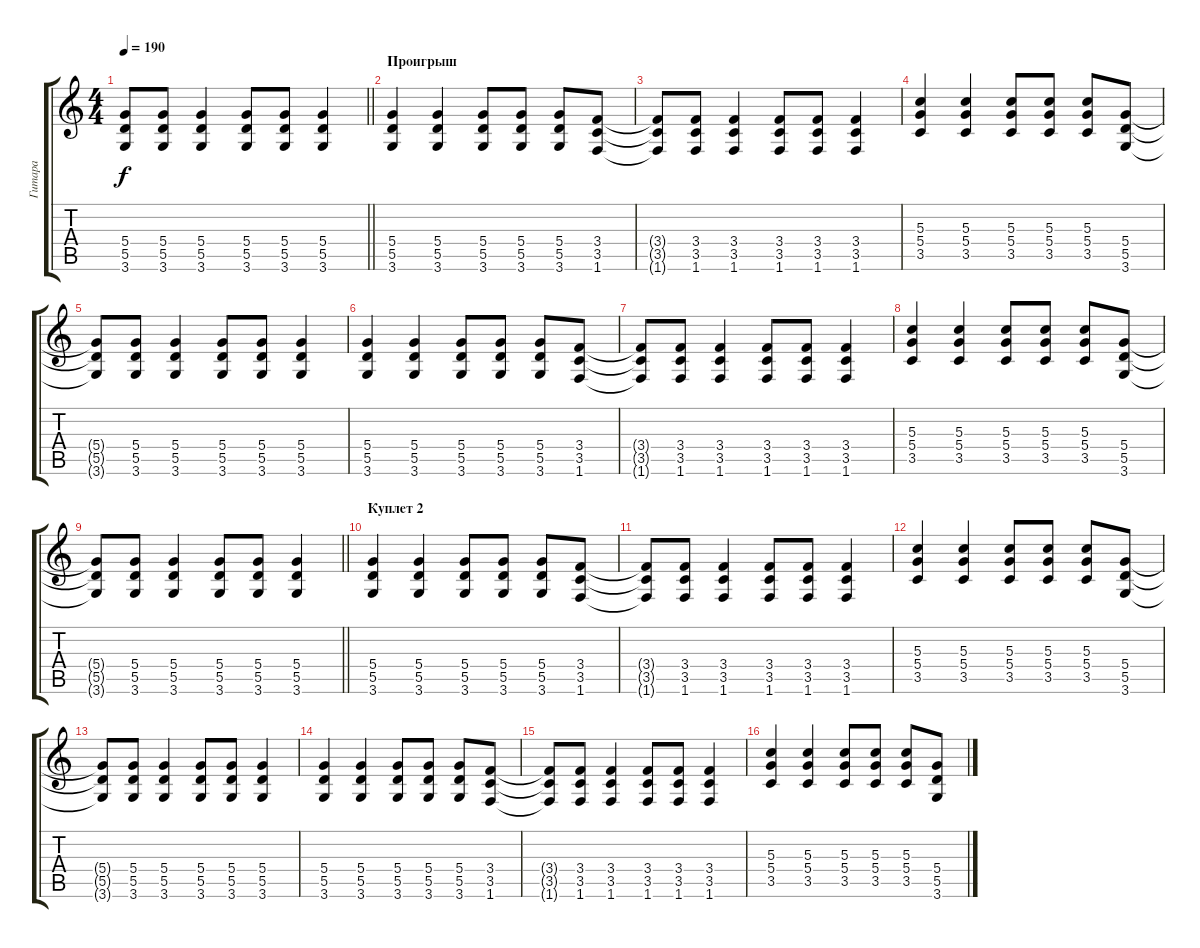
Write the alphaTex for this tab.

\track ("Гитара" "Гитара") {instrument distortionguitar}
\staff {score tabs}
\tuning (E4 B3 G3 D3 A2 E2) {hide}
\ts (4 4)
\tempo 190
\clef g2
\barLineRight lightlight
\ks c
(5.4{t} 5.5{t} 3.6{t}).8{dy f} (5.4 5.5 3.6).8 (5.4 5.5 3.6).4 (5.4 5.5 3.6).8 (5.4 5.5 3.6).8 (5.4 5.5 3.6).4 |
\section ("" "Проигрыш")
(5.4 5.5 3.6).4 (5.4 5.5 3.6).4 (5.4 5.5 3.6).8 (5.4 5.5 3.6).8 (5.4 5.5 3.6).8 (3.4 3.5 1.6).8 |
(3.4{t} 3.5{t} 1.6{t}).8 (3.4 3.5 1.6).8 (3.4 3.5 1.6).4 (3.4 3.5 1.6).8 (3.4 3.5 1.6).8 (3.4 3.5 1.6).4 |
(5.3 5.4 3.5).4 (5.3 5.4 3.5).4 (5.3 5.4 3.5).8 (5.3 5.4 3.5).8 (5.3 5.4 3.5).8 (5.4 5.5 3.6).8 |
(5.4{t} 5.5{t} 3.6{t}).8 (5.4 5.5 3.6).8 (5.4 5.5 3.6).4 (5.4 5.5 3.6).8 (5.4 5.5 3.6).8 (5.4 5.5 3.6).4 |
(5.4 5.5 3.6).4 (5.4 5.5 3.6).4 (5.4 5.5 3.6).8 (5.4 5.5 3.6).8 (5.4 5.5 3.6).8 (3.4 3.5 1.6).8 |
(3.4{t} 3.5{t} 1.6{t}).8 (3.4 3.5 1.6).8 (3.4 3.5 1.6).4 (3.4 3.5 1.6).8 (3.4 3.5 1.6).8 (3.4 3.5 1.6).4 |
(5.3 5.4 3.5).4 (5.3 5.4 3.5).4 (5.3 5.4 3.5).8 (5.3 5.4 3.5).8 (5.3 5.4 3.5).8 (5.4 5.5 3.6).8 |
\barLineRight lightlight
(5.4{t} 5.5{t} 3.6{t}).8 (5.4 5.5 3.6).8 (5.4 5.5 3.6).4 (5.4 5.5 3.6).8 (5.4 5.5 3.6).8 (5.4 5.5 3.6).4 |
\section ("" "Куплет 2")
(5.4 5.5 3.6).4 (5.4 5.5 3.6).4 (5.4 5.5 3.6).8 (5.4 5.5 3.6).8 (5.4 5.5 3.6).8 (3.4 3.5 1.6).8 |
(3.4{t} 3.5{t} 1.6{t}).8 (3.4 3.5 1.6).8 (3.4 3.5 1.6).4 (3.4 3.5 1.6).8 (3.4 3.5 1.6).8 (3.4 3.5 1.6).4 |
(5.3 5.4 3.5).4 (5.3 5.4 3.5).4 (5.3 5.4 3.5).8 (5.3 5.4 3.5).8 (5.3 5.4 3.5).8 (5.4 5.5 3.6).8 |
(5.4{t} 5.5{t} 3.6{t}).8 (5.4 5.5 3.6).8 (5.4 5.5 3.6).4 (5.4 5.5 3.6).8 (5.4 5.5 3.6).8 (5.4 5.5 3.6).4 |
(5.4 5.5 3.6).4 (5.4 5.5 3.6).4 (5.4 5.5 3.6).8 (5.4 5.5 3.6).8 (5.4 5.5 3.6).8 (3.4 3.5 1.6).8 |
(3.4{t} 3.5{t} 1.6{t}).8 (3.4 3.5 1.6).8 (3.4 3.5 1.6).4 (3.4 3.5 1.6).8 (3.4 3.5 1.6).8 (3.4 3.5 1.6).4 |
(5.3 5.4 3.5).4 (5.3 5.4 3.5).4 (5.3 5.4 3.5).8 (5.3 5.4 3.5).8 (5.3 5.4 3.5).8 (5.4 5.5 3.6).8
